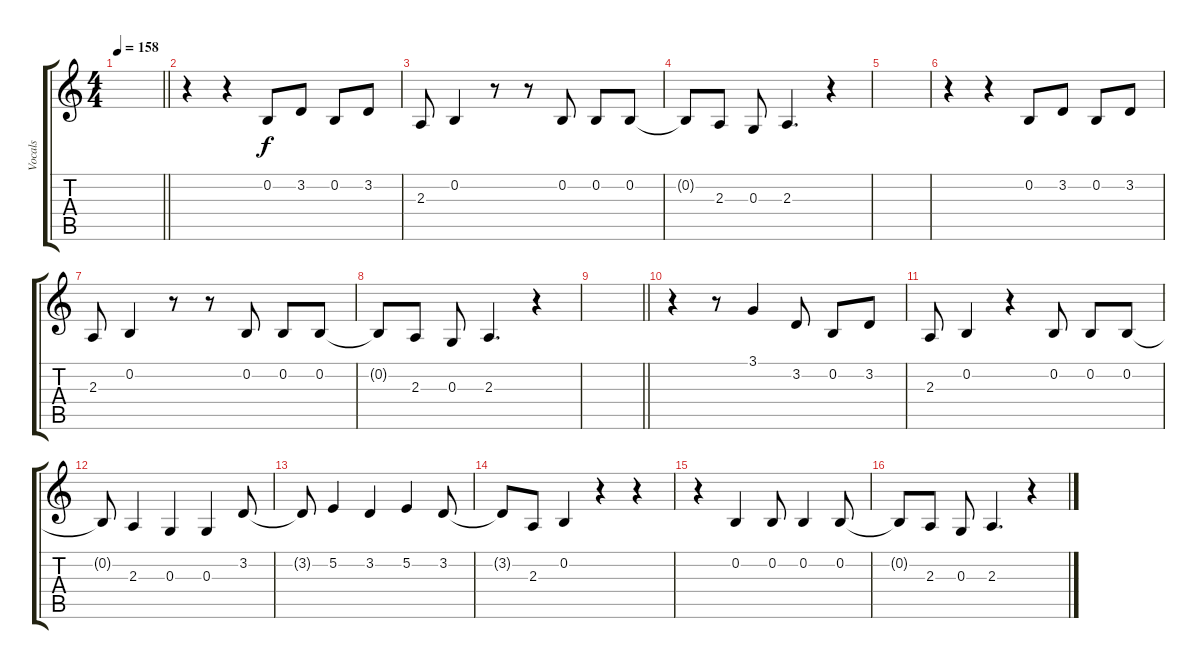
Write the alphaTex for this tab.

\track ("Vocals" "Vocals") {instrument clarinet}
\staff {score tabs}
\tuning (E4 B3 G3 D3 A2 E2) {hide}
\ts (4 4)
\tempo 158
\clef g2
\barLineRight lightlight
\ks c
|
r.4 r.4 0.2.8 3.2.8 0.2.8 3.2.8 |
2.3.8 0.2.4 r.8 r.8 0.2.8 0.2.8 0.2.8 |
0.2{t}.8 2.3.8 0.3.8 2.3.4{d} r.4 |
|
r.4 r.4 0.2.8 3.2.8 0.2.8 3.2.8 |
2.3.8 0.2.4 r.8 r.8 0.2.8 0.2.8 0.2.8 |
0.2{t}.8 2.3.8 0.3.8 2.3.4{d} r.4 |
\barLineRight lightlight
|
r.4 r.8 3.1.4 3.2.8 0.2.8 3.2.8 |
2.3.8 0.2.4 r.4 0.2.8 0.2.8 0.2.8 |
0.2{t}.8 2.3.4 0.3.4 0.3.4 3.2.8 |
3.2{t}.8 5.2.4 3.2.4 5.2.4 3.2.8 |
3.2{t}.8 2.3.8 0.2.4 r.4 r.4 |
r.4 0.2.4 0.2.8 0.2.4 0.2.8 |
0.2{t}.8 2.3.8 0.3.8 2.3.4{d} r.4
